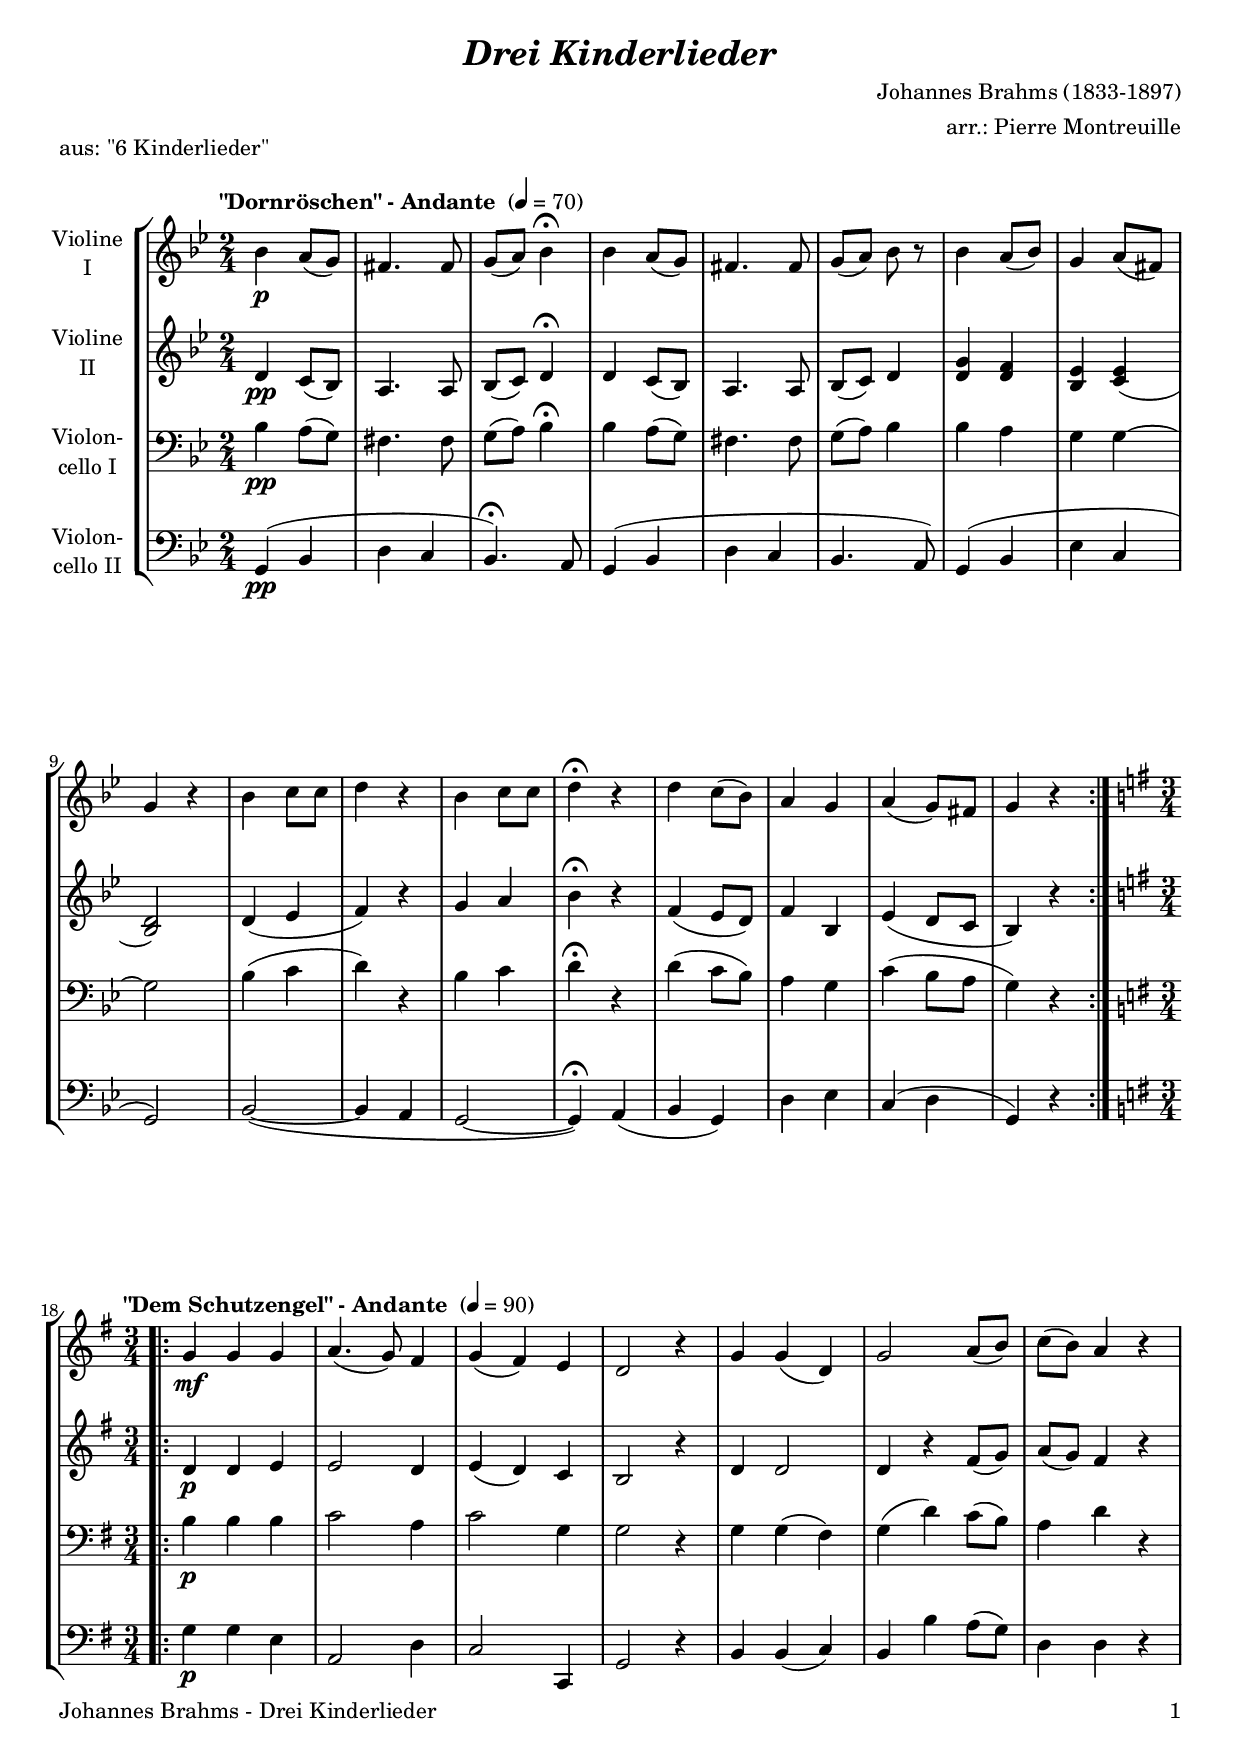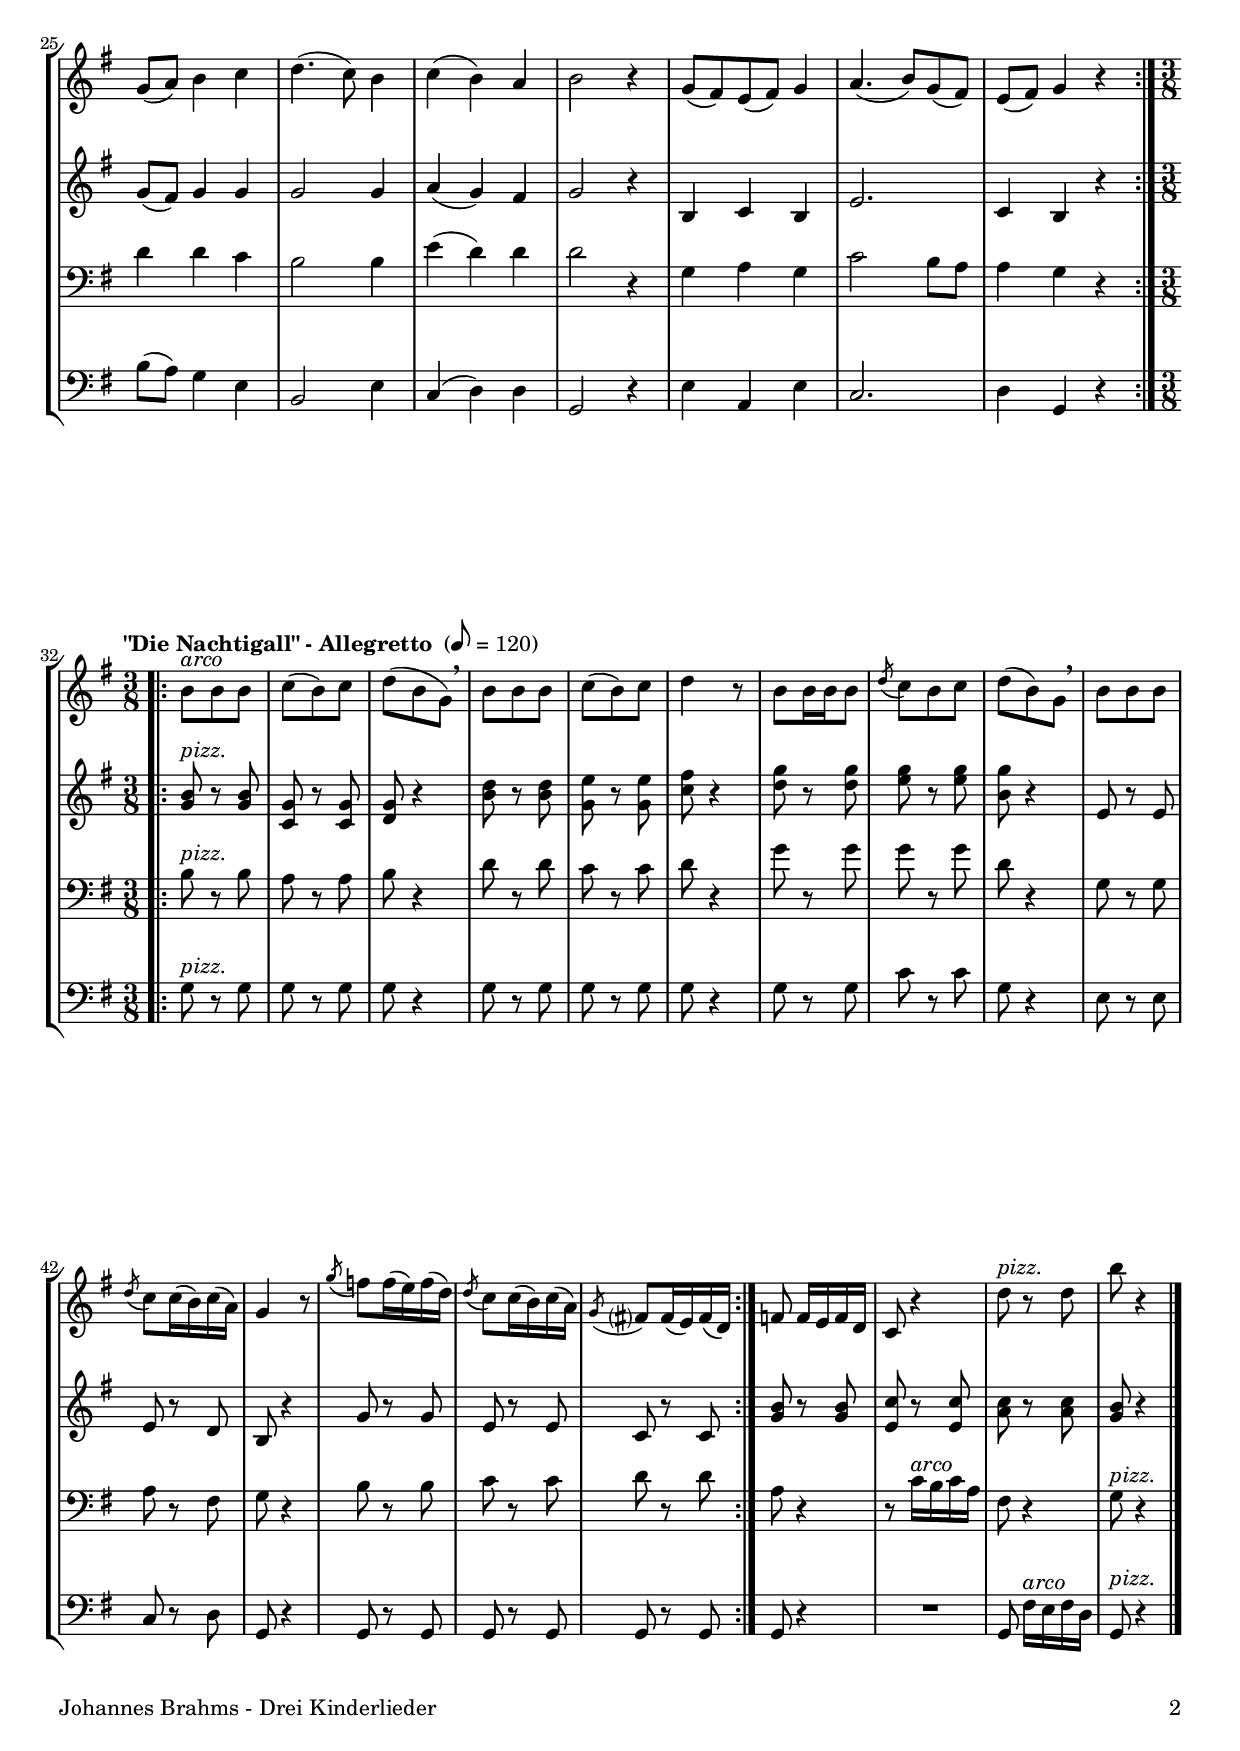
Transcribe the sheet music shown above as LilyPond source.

\version "2.24.1"
\include "deutsch.ly"

#(set-global-staff-size 19)

\header {
  title     = \markup \bold \italic "Drei Kinderlieder"
  composer  = "Johannes Brahms (1833-1897)"
  arranger  = "arr.: Pierre Montreuille"
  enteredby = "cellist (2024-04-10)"
  piece     = "aus: \"6 Kinderlieder\""
}

voiceconsts = {
  \key g \minor
  \time 2/4
  \clef "treble"
%  \numericTimeSignature
  \compressEmptyMeasures
  % Set default beaming for all staves
%  \set Timing.beamExceptions = #'()
%  \set Timing.baseMoment     = #(ly:make-moment 1 4)
%  \set Timing.beatStructure  = #'(1 1 1)
}

mist = "string ensemble 1"
mivl = "violin"
miba = "cello"
mipz = "pizzicato strings"

arco = \markup \italic "arco"
dcaf = \mark \markup \box \italic "D.C. al Fine"
fine = \mark \markup \box \italic "Fine"
pizz = \markup \italic "pizz."

introa = {        \tempo "\"Dornröschen\" - Andante "       4=70 }
introb = { \break \tempo "\"Dem Schutzengel\" - Andante "   4=90  \time 3/4 \key g \major }
introc = { \break \tempo "\"Die Nachtigall\" - Allegretto " 8=120 \time 3/8 }

va = \relative c'' {
  \voiceconsts

  \introa
  \repeat volta 2 {
    b4\p a8( g)
    fis4. fis8
    g( a) b4\fermata
    b a8( g)
    fis4. fis8
    g( a) b r
    b4 a8( b)

    g4 a8( fis)
    g4 r
    b c8 c
    d4 r
    b c8 c
    d4\fermata r
    d c8( b)
    a4 g
    a( g8) fis
    g4 r
  }

  \introb
  \repeat volta 2 {
    g\mf g g
    a4.( g8) fis4
    g( fis) e
    d2 r4
    g g( d)
    g2 a8( h)
    c( h) a4 r

    g8( a) h4 c
    d4.( c8) h4
    c( h) a
    h2 r4
    g8( fis) e( fis) g4
    a4.( h8) g( fis)
    e( fis) g4 r
  }

  \introc
  \repeat volta 2 {
    h8^\arco h h
    c( h) c
    d( h g) \breathe
    h h h
    c( h) c
    d4 r8
    h h16 h h8
    \acciaccatura d c h c

    d( h) g \breathe
    h h h
    \acciaccatura d c c16( h) c( a)
    g4 r8
    \acciaccatura g' f f16( e) f( d)
    \acciaccatura d8 c c16( h) c( a)
    \acciaccatura g8 fis? fis16( e) fis( d)
  }

  f8 f16[ e f d]
  c8 r4
  \set Staff.midiInstrument = \mipz
  d'8^\pizz r d
  h' r4 \bar "|."
}

vb = \relative c' {
  \voiceconsts

  \introa
  \repeat volta 2 {
    d4\pp c8( b)
    a4. a8
    b( c) d4\fermata
    d c8( b)
    a4. a8
    b( c) d4
    <d g> <d f>

    <b es> <c es>(
    <b d>2)
    d4( es
    f) r
    g a
    b\fermata r
    f( es8 d)
    f4 b,
    es( d8 c
    b4) r
  }

  \introb
  \repeat volta 2 {
    d\p d e
    e2 d4
    e( d) c
    h2 r4
    d d2
    d4 r fis8( g)
    a( g) fis4 r

    g8( fis) g4 g
    g2 g4
    a( g) fis
    g2 r4
    h, c h
    e2.
    c4 h r
  }

  \introc
  \set Staff.midiInstrument = \mipz
  \repeat volta 2 {
    <g' h>8^\pizz r <g h>
    <c, g'> r <c g'>
    <d g> r4
    <h' d>8 r <h d>
    <g e'> r <g e'>
    <c fis> r4
    <d g>8 r <d g>
    <e g> r <e g>

    <h g'> r4
    e,8 r e
    e r d
    h r4
    g'8 r g
    e r e
    c r c
  }

  <g' h> r <g h>
  <e c'> r <e c'>
  <a c> r <a c>
  <g h> r4 \bar "|."
}

vc = \relative c' {
  \voiceconsts
  \clef "bass"

  \introa
  \repeat volta 2 {
    b4\pp a8( g)
    fis4. fis8
    g( a) b4\fermata
    b a8( g)
    fis4. fis8
    g( a) b4
    b a

    g g~
    g2
    b4( c
    d) r
    b c
    d\fermata r
    d( c8 b)
    a4 g
    c( b8 a
    g4) r
  }

  \introb
  \repeat volta 2 {
    h\p h h
    c2 a4
    c2 g4
    g2 r4
    g g( fis)
    g( d') c8( h)
    a4 d r

    d d c
    h2 h4
    e( d) d
    d2 r4
    g, a g
    c2 h8 a
    a4 g r
  }

  \introc
  \set Staff.midiInstrument = \mipz
  \repeat volta 2 {
    h8^\pizz r h
    a r a
    h r4
    d8 r d
    c r c
    d r4
    g8 r g
    g r g

    d r4
    g,8 r g
    a r fis
    g r4
    h8 r h
    c r c
    d r d
  }

  a r4
  \set Staff.midiInstrument = \miba
  r8 c16^\arco h c a
  fis8 r4
  \set Staff.midiInstrument = \mipz
  g8^\pizz r4 \bar "|."
}

vd = \relative c {
  \voiceconsts
  \clef "bass"

  \introa
  \repeat volta 2 {
    g4(\pp b
    d c
    b4.)\fermata a8
    g4( b
    d c
    b4. a8)
    g4( b

    es c
    g2)
    b(~
    b4 a
    g2~
    g4)\fermata a(
    b g) d' es
    c( d
    g,) r
  }

  \introb
  \repeat volta 2 {
    g'\p g e
    a,2 d4
    c2 c,4
    g'2 r4
    h h( c)
    h h' a8( g)
    d4 d r

    h'8( a) g4 e
    h2 e4
    c( d) d
    g,2 r4
    e' a, e'
    c2.
    d4 g, r
  }

  \introc
  \set Staff.midiInstrument = \mipz
  \repeat volta 2 {
    g'8^\pizz r g
    g r g
    g r4
    g8 r g
    g r g
    g r4
    g8 r g
    c r c

    g r4
    e8 r e
    c r d
    g, r4
    g8 r g
    g r g
    g r g
  }

  g r4
  R4.
  g8
  \set Staff.midiInstrument = \miba
  fis'16[^\arco e fis d]
  \set Staff.midiInstrument = \mipz
  g,8^\pizz r4 \bar "|."
}


music = \new StaffGroup <<
      \new Staff {
	\set Staff.midiInstrument = \mivl
	\set Staff.instrumentName = \markup \center-column { "Violine" "I" }
	\transpose g g { \va }
      }

      \new Staff {
	\set Staff.midiInstrument = \mivl
	\set Staff.instrumentName = \markup \center-column { "Violine" "II" }
	\transpose g g { \vb }
      }

      \new Staff {
	\set Staff.midiInstrument = \miba
	\set Staff.instrumentName = \markup \center-column { "Violon-" "cello I" }
	\transpose g g { \vc }
      }

      \new Staff {
	\set Staff.midiInstrument = \miba
	\set Staff.instrumentName = \markup \center-column { "Violon-" "cello II" }
	\transpose g g { \vd }
      }
>>

\book {
   \paper {
    print-page-number = ##t
    print-first-page-number = ##t
    ragged-last-bottom = ##f
    oddHeaderMarkup = \markup \null
    evenHeaderMarkup = \markup \null
    oddFooterMarkup = \markup {
      \fill-line {
        \if \should-print-page-number
        "Johannes Brahms - Drei Kinderlieder" \fromproperty #'page:page-number-string
      }
    }
    evenFooterMarkup = \oddFooterMarkup
  } \score {
    \music
    \layout {}
  }

  \score {
    \unfoldRepeats \music

    \midi {
      \context {
        \Score
      }
    }
  }
}